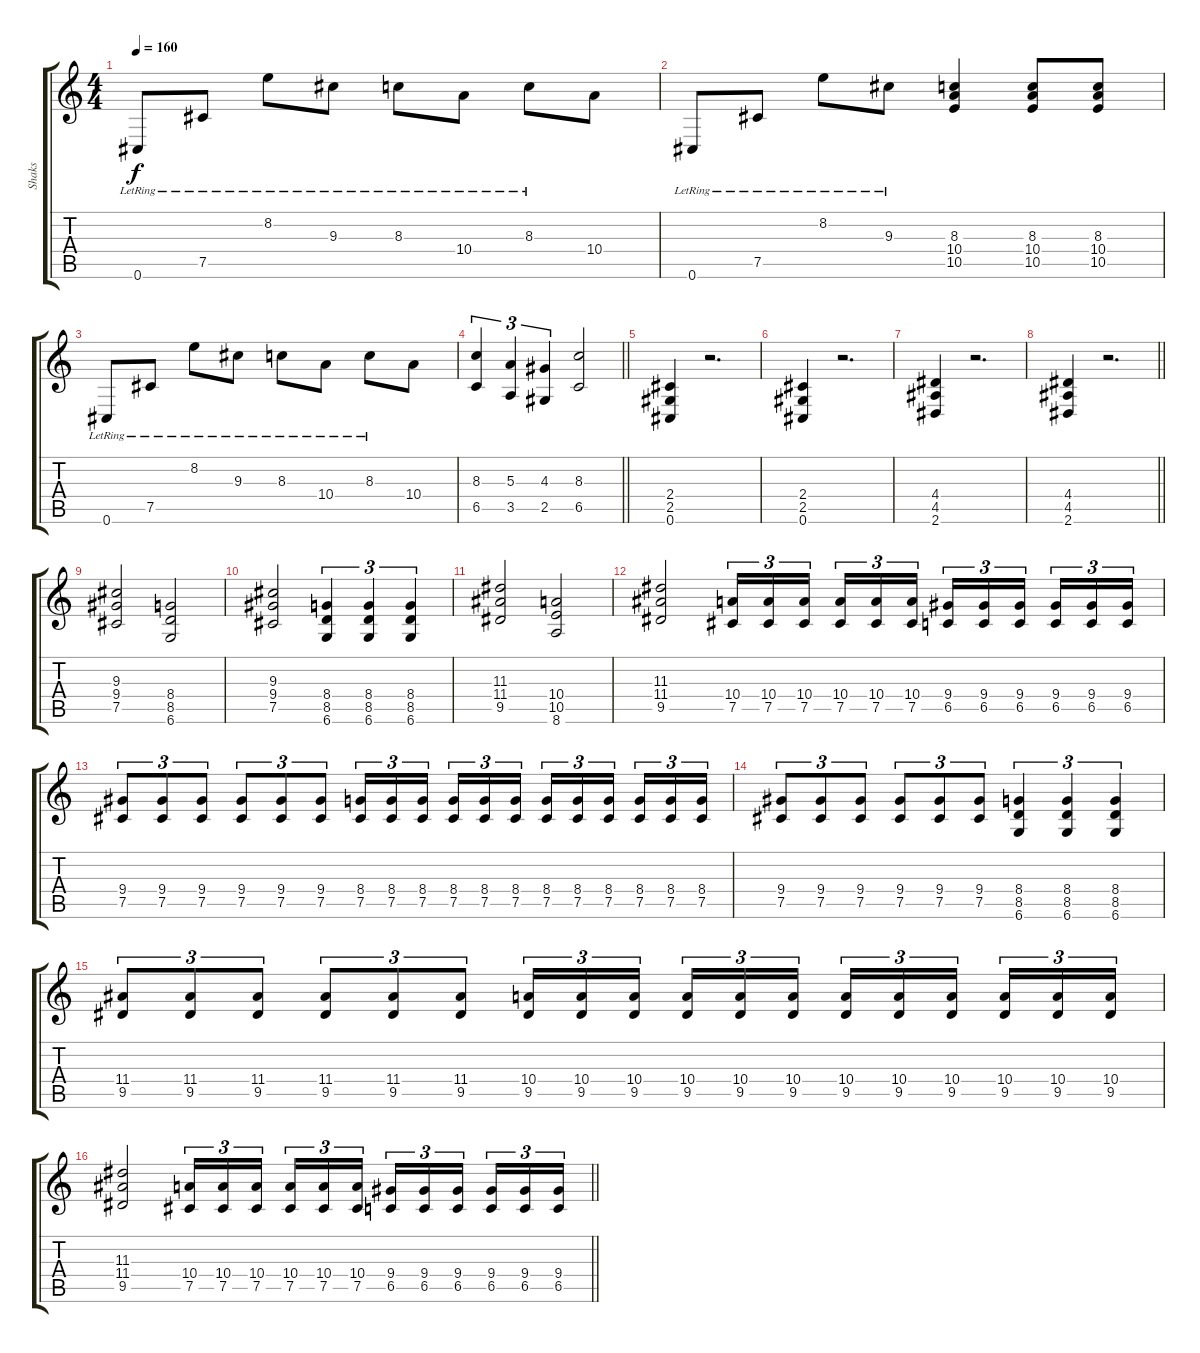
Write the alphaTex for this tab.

\track ("Shaks" "Shaks") {instrument distortionguitar}
\staff {score tabs}
\tuning (Db4 Ab3 E3 B2 Gb2 Db2) {hide}
\ts (4 4)
\tempo 160
\clef g2
\ks c
0.6{lr}.8{dy f} 7.5{lr}.8 8.2{lr}.8 9.3{lr}.8 8.3{lr}.8 10.4{lr}.8 8.3{lr}.8 10.4.8 |
0.6{lr}.8 7.5{lr}.8 8.2{lr}.8 9.3{lr}.8 (8.3 10.4 10.5).4 (8.3 10.4 10.5).8 (8.3 10.4 10.5).8 |
0.6{lr}.8 7.5{lr}.8 8.2{lr}.8 9.3{lr}.8 8.3{lr}.8 10.4{lr}.8 8.3{lr}.8 10.4.8 |
\barLineRight lightlight
(8.3 6.5).4{tu (3 2)} (5.3 3.5).4{tu (3 2)} (4.3 2.5).4{tu (3 2)} (8.3 6.5).2 |
(2.4 2.5 0.6).4 r.2{d} |
(2.4 2.5 0.6).4 r.2{d} |
(4.4 4.5 2.6).4 r.2{d} |
\barLineRight lightlight
(4.4 4.5 2.6).4 r.2{d} |
(9.3 9.4 7.5).2 (8.4 8.5 6.6).2 |
(9.3 9.4 7.5).2 (8.4 8.5 6.6).4{tu (3 2)} (8.4 8.5 6.6).4{tu (3 2)} (8.4 8.5 6.6).4{tu (3 2)} |
(11.3 11.4 9.5).2 (10.4 10.5 8.6).2 |
(11.3 11.4 9.5).2 (10.4 7.5).16{tu (3 2)} (10.4 7.5).16{tu (3 2)} (10.4 7.5).16{tu (3 2) beam splitsecondary} (10.4 7.5).16{tu (3 2)} (10.4 7.5).16{tu (3 2)} (10.4 7.5).16{tu (3 2)} (9.4 6.5).16{tu (3 2)} (9.4 6.5).16{tu (3 2)} (9.4 6.5).16{tu (3 2) beam splitsecondary} (9.4 6.5).16{tu (3 2)} (9.4 6.5).16{tu (3 2)} (9.4 6.5).16{tu (3 2)} |
(9.4 7.5).8{tu (3 2)} (9.4 7.5).8{tu (3 2)} (9.4 7.5).8{tu (3 2)} (9.4 7.5).8{tu (3 2)} (9.4 7.5).8{tu (3 2)} (9.4 7.5).8{tu (3 2)} (8.4 7.5).16{tu (3 2)} (8.4 7.5).16{tu (3 2)} (8.4 7.5).16{tu (3 2) beam splitsecondary} (8.4 7.5).16{tu (3 2)} (8.4 7.5).16{tu (3 2)} (8.4 7.5).16{tu (3 2)} (8.4 7.5).16{tu (3 2)} (8.4 7.5).16{tu (3 2)} (8.4 7.5).16{tu (3 2) beam splitsecondary} (8.4 7.5).16{tu (3 2)} (8.4 7.5).16{tu (3 2)} (8.4 7.5).16{tu (3 2)} |
(9.4 7.5).8{tu (3 2)} (9.4 7.5).8{tu (3 2)} (9.4 7.5).8{tu (3 2)} (9.4 7.5).8{tu (3 2)} (9.4 7.5).8{tu (3 2)} (9.4 7.5).8{tu (3 2)} (8.4 8.5 6.6).4{tu (3 2)} (8.4 8.5 6.6).4{tu (3 2)} (8.4 8.5 6.6).4{tu (3 2)} |
(11.4 9.5).8{tu (3 2)} (11.4 9.5).8{tu (3 2)} (11.4 9.5).8{tu (3 2)} (11.4 9.5).8{tu (3 2)} (11.4 9.5).8{tu (3 2)} (11.4 9.5).8{tu (3 2)} (10.4 9.5).16{tu (3 2)} (10.4 9.5).16{tu (3 2)} (10.4 9.5).16{tu (3 2) beam splitsecondary} (10.4 9.5).16{tu (3 2)} (10.4 9.5).16{tu (3 2)} (10.4 9.5).16{tu (3 2)} (10.4 9.5).16{tu (3 2)} (10.4 9.5).16{tu (3 2)} (10.4 9.5).16{tu (3 2) beam splitsecondary} (10.4 9.5).16{tu (3 2)} (10.4 9.5).16{tu (3 2)} (10.4 9.5).16{tu (3 2)} |
\barLineRight lightlight
(11.3 11.4 9.5).2 (10.4 7.5).16{tu (3 2)} (10.4 7.5).16{tu (3 2)} (10.4 7.5).16{tu (3 2) beam splitsecondary} (10.4 7.5).16{tu (3 2)} (10.4 7.5).16{tu (3 2)} (10.4 7.5).16{tu (3 2)} (9.4 6.5).16{tu (3 2)} (9.4 6.5).16{tu (3 2)} (9.4 6.5).16{tu (3 2) beam splitsecondary} (9.4 6.5).16{tu (3 2)} (9.4 6.5).16{tu (3 2)} (9.4 6.5).16{tu (3 2)}
